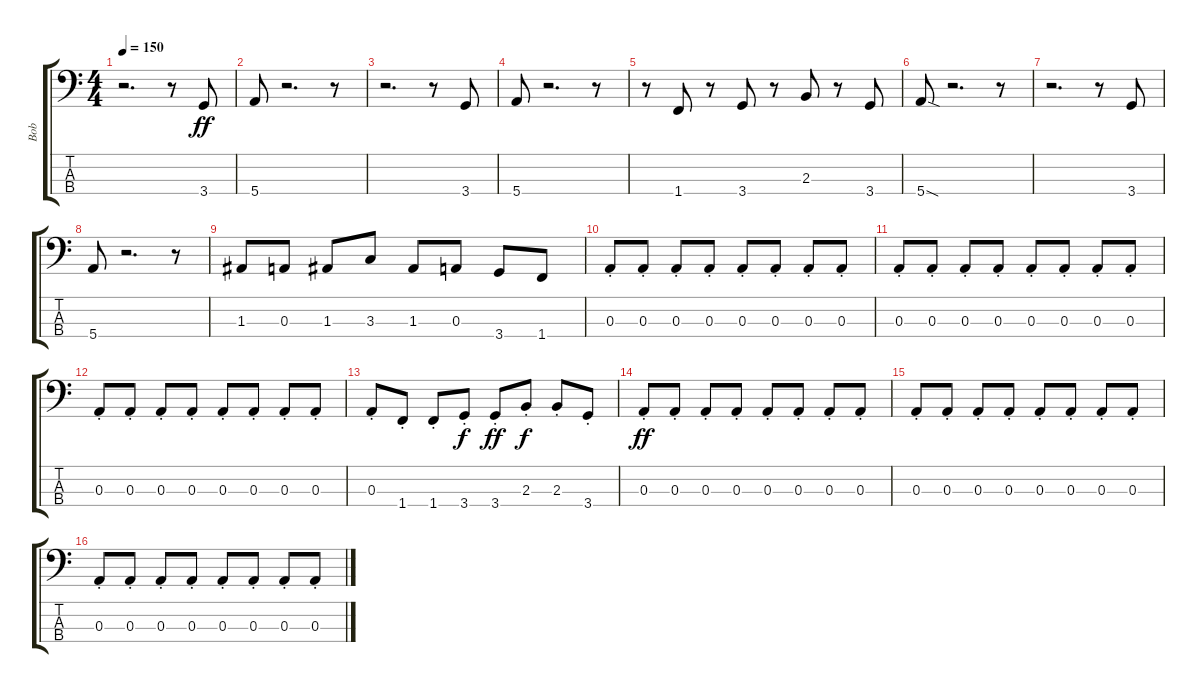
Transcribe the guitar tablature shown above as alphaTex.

\track ("Bob" "Bob") {instrument electricbasspick}
\staff {score tabs}
\tuning (G2 D2 A1 E1) {hide}
\ts (4 4)
\tempo 150
\clef f4
\ks c
r.2{d dy ff instrument electricbasspick} r.8 3.4.8 |
5.4.8 r.2{d} r.8 |
r.2{d} r.8 3.4.8 |
5.4.8 r.2{d} r.8 |
r.8 1.4.8 r.8 3.4.8 r.8 2.3.8 r.8 3.4.8 |
5.4{sod}.8 r.2{d} r.8 |
r.2{d} r.8 3.4.8 |
5.4.8 r.2{d} r.8 |
1.3.8 0.3.8 1.3.8 3.3.8 1.3.8 0.3.8 3.4.8 1.4.8 |
0.3{st}.8 0.3{st}.8 0.3{st}.8 0.3{st}.8 0.3{st}.8 0.3{st}.8 0.3{st}.8 0.3{st}.8 |
0.3{st}.8 0.3{st}.8 0.3{st}.8 0.3{st}.8 0.3{st}.8 0.3{st}.8 0.3{st}.8 0.3{st}.8 |
0.3{st}.8 0.3{st}.8 0.3{st}.8 0.3{st}.8 0.3{st}.8 0.3{st}.8 0.3{st}.8 0.3{st}.8 |
0.3{st}.8 1.4{st}.8 1.4{st}.8 3.4{st}.8{dy f} 3.4{st}.8{dy ff} 2.3{st}.8{dy f} 2.3{st}.8 3.4{st}.8 |
0.3{st}.8{dy ff} 0.3{st}.8 0.3{st}.8 0.3{st}.8 0.3{st}.8 0.3{st}.8 0.3{st}.8 0.3{st}.8 |
0.3{st}.8 0.3{st}.8 0.3{st}.8 0.3{st}.8 0.3{st}.8 0.3{st}.8 0.3{st}.8 0.3{st}.8 |
0.3{st}.8 0.3{st}.8 0.3{st}.8 0.3{st}.8 0.3{st}.8 0.3{st}.8 0.3{st}.8 0.3{st}.8
